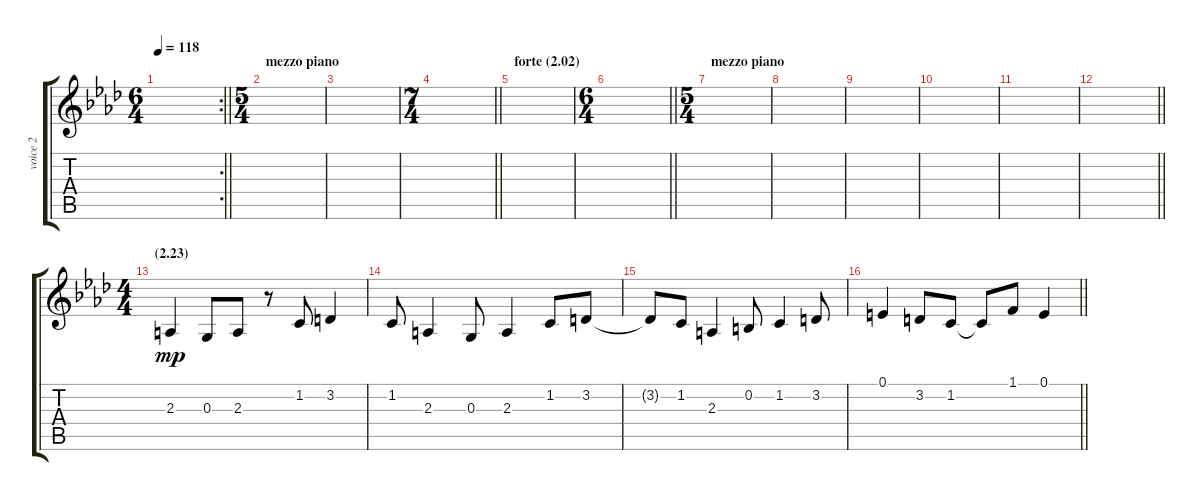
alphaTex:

\track ("voice 2" "voice 2") {instrument englishhorn}
\staff {score tabs}
\tuning (E4 B3 G3 D3 A2 E2) {hide}
\rc 2
\ts (6 4)
\tempo 118
\clef g2
\barLineRight lightlight
\ks ab
|
\ts (5 4)
\section ("" "mezzo piano")
|
|
\ts (7 4)
\barLineRight lightlight
|
\section ("" "forte (2.02)")
|
\ts (6 4)
\barLineRight lightlight
|
\ts (5 4)
\section ("" "mezzo piano")
|
|
|
|
|
\barLineRight lightlight
|
\ts (4 4)
\section ("" "(2.23)")
2.3.4{dy mp} 0.3.8 2.3.8 r.8 1.2.8 3.2.4 |
1.2.8 2.3.4 0.3.8 2.3.4 1.2.8 3.2.8 |
3.2{t}.8 1.2.8 2.3.4 0.2.8 1.2.4 3.2.8 |
\barLineRight lightlight
0.1.4 3.2.8 1.2.8 1.2{t}.8 1.1.8 0.1.4
